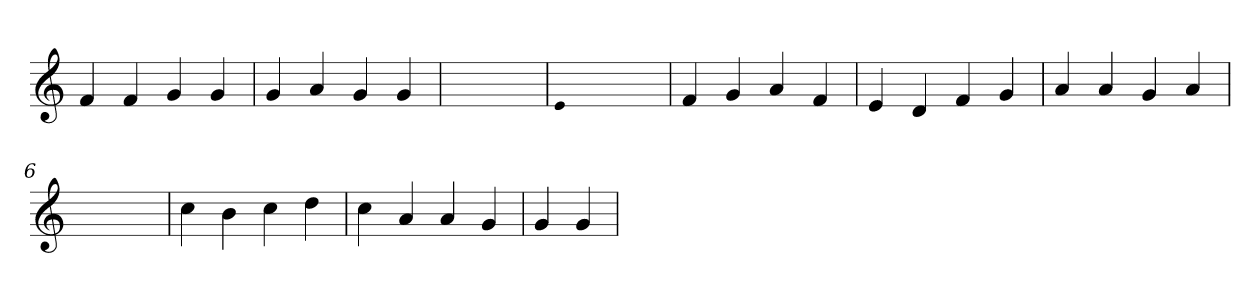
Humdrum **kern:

**kern
*part1
*staff1
*clefG2
=1
4f
4f
4g
4g
=2
4g
4a
4g
4g
=3
1ryy
=3
qqe
1ryy
=3
4f
4g
4a
4f
=4
4e
4d
4f
4g
=5
4a
4a
4g
4a
=6
1ryy
=6
4cc
4b
4cc
4dd
=7
4cc
4a
4a
4g
=8
4g
4g
=
*-
